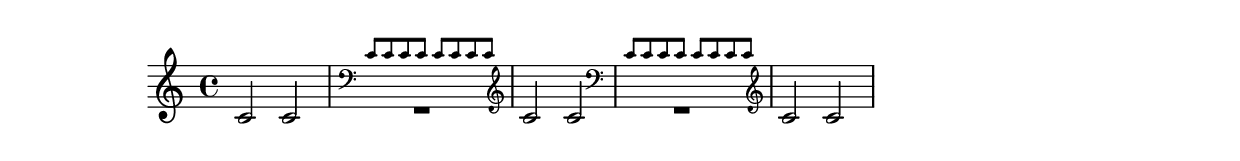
\version "2.17.6"

instrument = \relative c' {
  \repeat unfold 40 { c8 }
}
\addQuote "instrQuote" \instrument

Solo = \relative c' { 
  c2 c |
  
  % Change the break-align-orders of the score so that cue-clef comes after bar-line
  \override Score.BarLine.space-alist.cue-clef = #'(minimum-space . 1.0)
  \override Score.BreakAlignment.break-align-orders  =
    ##(( ;; end-of-line:
         left-edge cue-end-clef ambitus breathing-sign clef staff-bar
         key-cancellation key-signature time-signature cue-clef custos)
       ( ;; unbroken
         left-edge cue-end-clef ambitus breathing-sign clef staff-bar
         key-cancellation key-signature time-signature cue-clef custos)
       ( ;; begin of line
         left-edge ambitus breathing-sign clef key-cancellation
         key-signature staff-bar time-signature cue-clef custos))

  \cueDuringWithClef #"instrQuote" #UP #"bass" { R1 }
  c2 c2 |
  
  % Revert back to default
  \revert Score.BarLine.space-alist.cue-clef
  \revert Score.BreakAlignment.break-align-orders
  \cueDuringWithClef #"instrQuote" #UP #"bass" { R1 }
  c2 c2 |
}

\score {
  <<
    \new Staff \Solo
  >>
}
